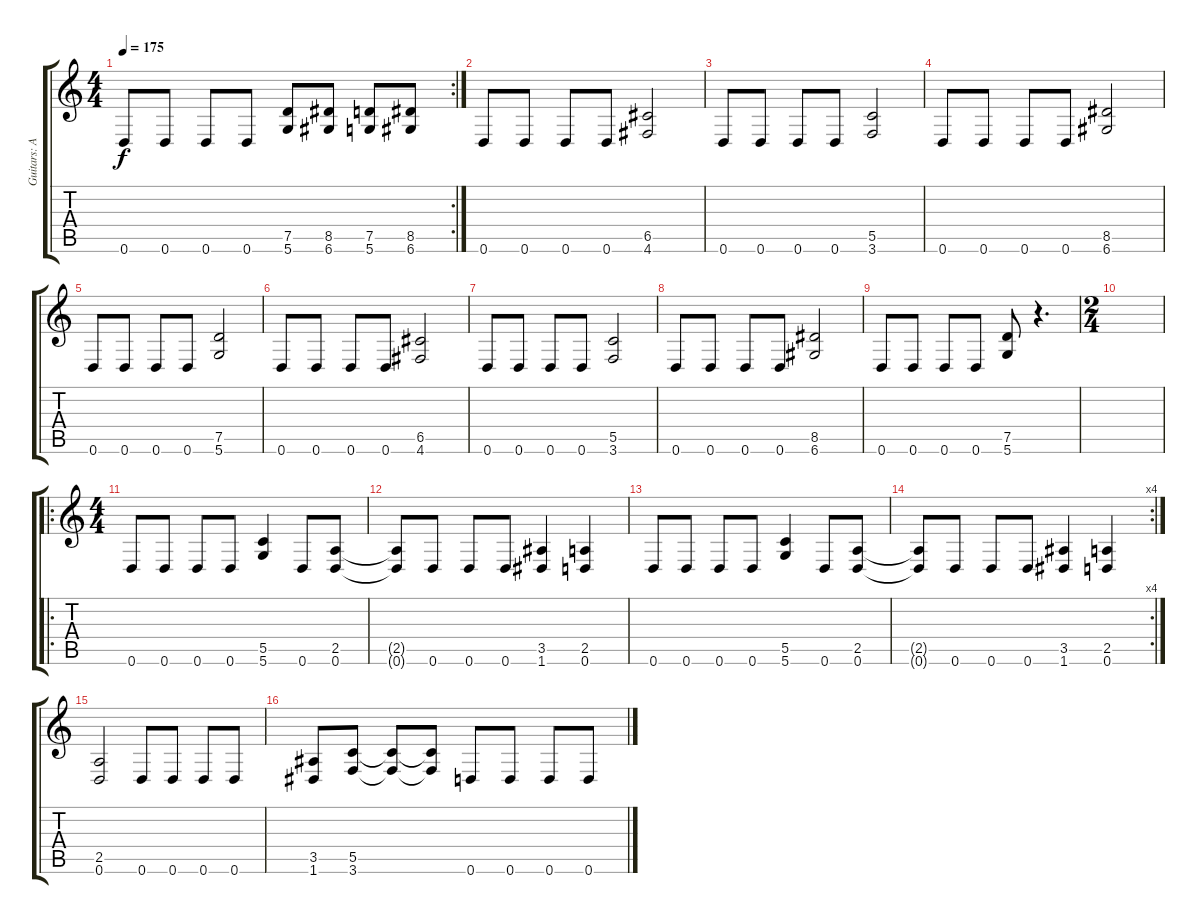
\track ("Guitars: Allen West" "Guitars: A") {instrument distortionguitar}
\staff {score tabs}
\tuning (D4 A3 F3 C3 G2 D2) {hide}
\rc 2
\ts (4 4)
\tempo 175
\clef g2
\ks c
0.6.8{dy f} 0.6.8 0.6.8 0.6.8 (7.5 5.6).8 (8.5 6.6).8 (7.5 5.6).8 (8.5 6.6).8 |
0.6.8 0.6.8 0.6.8 0.6.8 (6.5 4.6).2 |
0.6.8 0.6.8 0.6.8 0.6.8 (5.5 3.6).2 |
0.6.8 0.6.8 0.6.8 0.6.8 (8.5 6.6).2 |
0.6.8 0.6.8 0.6.8 0.6.8 (7.5 5.6).2 |
0.6.8 0.6.8 0.6.8 0.6.8 (6.5 4.6).2 |
0.6.8 0.6.8 0.6.8 0.6.8 (5.5 3.6).2 |
0.6.8 0.6.8 0.6.8 0.6.8 (8.5 6.6).2 |
0.6.8 0.6.8 0.6.8 0.6.8 (7.5 5.6).8 r.4{d} |
\ts (2 4)
|
\ro
\ts (4 4)
0.6.8 0.6.8 0.6.8 0.6.8 (5.5 5.6).4 0.6.8 (2.5 0.6).8 |
(2.5{t} 0.6{t}).8 0.6.8 0.6.8 0.6.8 (3.5 1.6).4 (2.5 0.6).4 |
0.6.8 0.6.8 0.6.8 0.6.8 (5.5 5.6).4 0.6.8 (2.5 0.6).8 |
\rc 4
(2.5{t} 0.6{t}).8 0.6.8 0.6.8 0.6.8 (3.5 1.6).4 (2.5 0.6).4 |
(2.5 0.6).2 0.6.8 0.6.8 0.6.8 0.6.8 |
(3.5 1.6).8 (5.5 3.6).8 (5.5{t} 3.6{t}).8 (5.5{t} 3.6{t}).8 0.6.8 0.6.8 0.6.8 0.6.8
